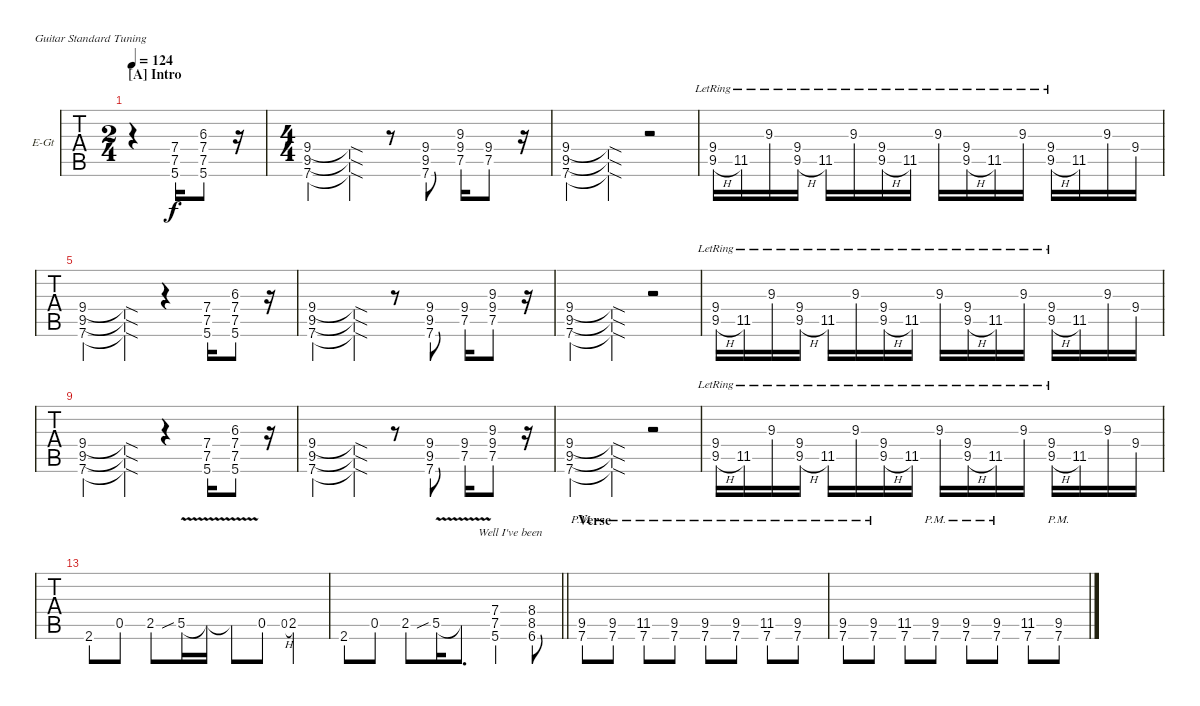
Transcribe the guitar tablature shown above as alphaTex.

\bracketExtendMode nobrackets
\firstSystemTrackNameOrientation horizontal
\otherSystemsTrackNameOrientation horizontal
\defaultBarNumberDisplay FirstOfSystem
\track ("Clean Guitar" "E-Gt") {instrument electricguitarclean}
\staff {tabs}
\tuning (E4 B3 G3 D3 A2 E2)
\ts (2 4)
\section ("A" "Intro")
\scale
0.283258
\tempo 124
\accidentals auto
\clef g2
\ottava regular
\simile none
\scale
0.508197
\ks b
r.4{dy f instrument electricguitarclean} (7.5 5.6 7.4).16 (6.3 7.4 7.5 5.6).8 r.16 |
\ts (4 4)
\scale
0.238914
\scale
0.285246
\ks g#minor
(9.5 7.6 9.4).4 (9.5{sod t} 7.6{sod t} 9.4{sod t}).4 r.8 (9.4 9.5 7.6).8 (9.4 7.5 9.3).16 (7.5 9.4).8 r.16 |
\scale
0.238914
\scale
0.206557 (9.5 7.6 9.4).4 (9.5{sod t} 7.6{sod t} 9.4{sod t}).4 r.2 |
\scale
0.238914
\scale
0.333333 (9.4{lr} 9.5{h lr}).16 11.5{lr}.16 9.3{lr}.16 (9.4{lr} 9.5{h lr}).16 11.5{lr}.16 9.3{lr}.16 (9.4{lr} 9.5{h lr}).16 11.5{lr}.16 9.3{lr}.16 (9.4{lr} 9.5{h lr}).16 11.5{lr}.16 9.3{lr}.16 (9.4{lr} 9.5{h lr}).16 11.5.16 9.3.16 9.4.16 |
\scale
0.275
\scale
0.333333
\ks b
(9.4 9.5 7.6).4 (9.4{sod t} 9.5{sod t} 7.6{sod t}).4 r.4 (7.5 5.6 7.4).16 (7.4 7.5 5.6 6.3).8 r.16 |
\scale
0.275
\scale
0.333333
\ks g#minor
(9.4 9.5 7.6).4 (9.4{sod t} 9.5{sod t} 7.6{sod t}).4 r.8 (9.4 9.5 7.6).8 (9.4 7.5).16 (9.3 9.4 7.5).8 r.16 |
\scale
0.175
\scale
0.333333 (9.4 9.5 7.6).4 (9.4{sod t} 9.5{sod t} 7.6{sod t}).4 r.2 |
\scale
0.275
\scale
0.333333 (9.4{lr} 9.5{h lr}).16 11.5{lr}.16 9.3{lr}.16 (9.4{lr} 9.5{h lr}).16 11.5{lr}.16 9.3{lr}.16 (9.4{lr} 9.5{h lr}).16 11.5{lr}.16 9.3{lr}.16 (9.4{lr} 9.5{h lr}).16 11.5{lr}.16 9.3{lr}.16 (9.4{lr} 9.5{h lr}).16 11.5.16 9.3.16 9.4.16 |
\scale
0.25
\scale
0.333333
\ks b
(9.4 9.5 7.6).4 (9.4{sod t} 9.5{sod t} 7.6{sod t}).4 r.4 (7.5 5.6 7.4).16 (6.3 7.4 7.5 5.6).8 r.16 |
\scale
0.25
\scale
0.333333
\ks g#minor
(9.4 9.5 7.6).4 (9.4{sod t} 9.5{sod t} 7.6{sod t}).4 r.8 (9.4 9.5 7.6).8 (9.4 7.5).16 (9.3 9.4 7.5).8 r.16 |
\scale
0.25
\scale
0.333333 (9.4 9.5 7.6).4 (9.4{sod t} 9.5{sod t} 7.6{sod t}).4 r.2 |
\scale
0.25
\scale
0.333333
\ks b
(9.4{lr} 9.5{h lr}).16 11.5{lr}.16 9.3{lr}.16 (9.4{lr} 9.5{h lr}).16 11.5{lr}.16 9.3{lr}.16 (9.4{lr} 9.5{h lr}).16 11.5{lr}.16 9.3{lr}.16 (9.4{lr} 9.5{h lr}).16 11.5{lr}.16 9.3{lr}.16 (9.4{lr} 9.5{h lr}).16 11.5.16 9.3.16 9.4.16 |
\scale
0.333333
\ks g#minor
2.6.8 0.5.8 2.5.8 5.5{v sib}.16 5.5{v t}.16 5.5{v t}.8 0.5.8 0.5{h}.8{gr} 2.5.4 |
\scale
0.333333
\barLineRight lightlight
2.6.8{lyrics (0 "") lyrics (1 "") lyrics (2 "") lyrics (3 "") lyrics (4 "")} 0.5.8{lyrics (0 "") lyrics (1 "") lyrics (2 "") lyrics (3 "") lyrics (4 "")} 2.5.8{lyrics (0 "") lyrics (1 "") lyrics (2 "") lyrics (3 "") lyrics (4 "")} 5.5{v sib}.16{lyrics (0 "") lyrics (1 "") lyrics (2 "") lyrics (3 "") lyrics (4 "")} 5.5{v t}.8{d lyrics (0 "") lyrics (1 "") lyrics (2 "") lyrics (3 "") lyrics (4 "")} (7.5 5.6 7.4).4{lyrics (0 "          Well I've been") lyrics (1 "") lyrics (2 "") lyrics (3 "") lyrics (4 "")} (8.5 6.6 8.4).8{lyrics (0 "") lyrics (1 "") lyrics (2 "") lyrics (3 "") lyrics (4 "")} |
\section ("" "Verse")
\scale
0.333333
\ks b
(9.5 7.6{pm}).8 (9.5 7.6{pm}).8 (11.5{pm} 7.6).8 (9.5 7.6{pm}).8 (9.5 7.6{pm}).8 (9.5 7.6{pm}).8 (11.5{pm} 7.6).8 (9.5 7.6{pm}).8 |
\scale
0.333333
\ks g#minor
(9.5 7.6{pm}).8 (9.5 7.6{pm}).8 (11.5 7.6).8 (9.5 7.6{pm}).8 (9.5 7.6{pm}).8 (9.5 7.6{pm}).8 (11.5 7.6).8 (9.5 7.6{pm}).8
